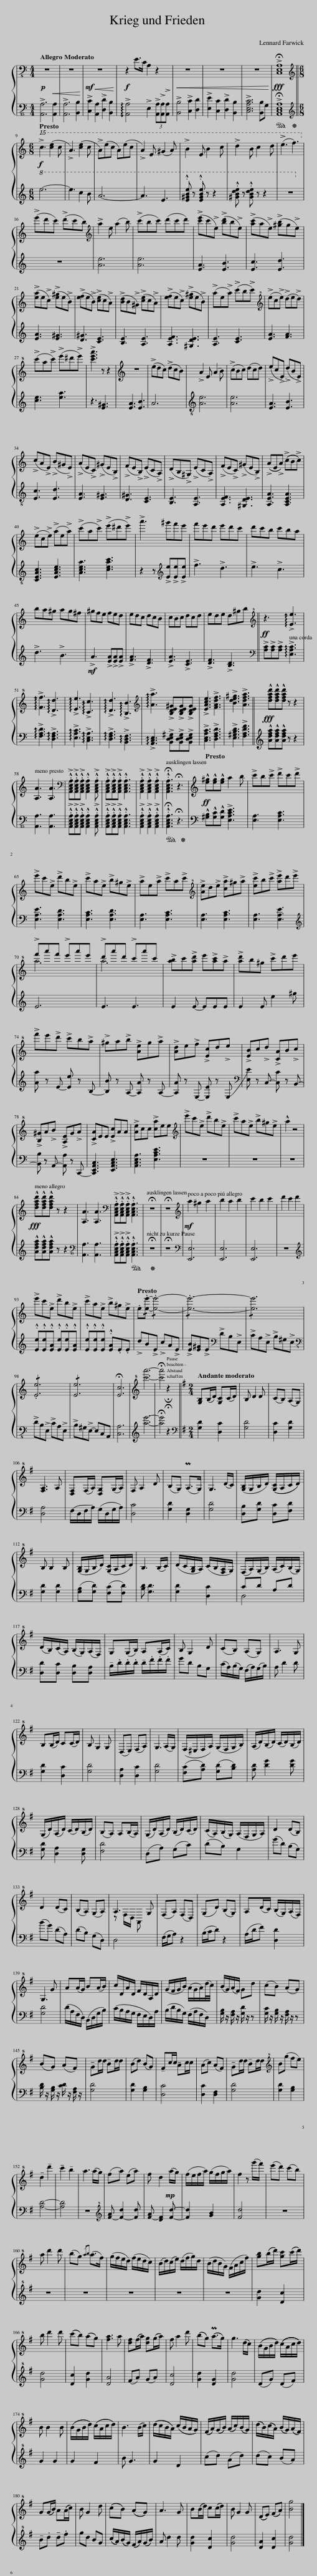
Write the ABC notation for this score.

X:1
%%score { ( 1 3 ) | ( 2 4 ) }
L:1/8
Q:1/4=116
M:4/4
I:linebreak $
K:C
V:1 bass-8
V:3 bass-8
V:2 bass-15
V:4 bass-15
V:1
!p! z8 | z8 |!mf! z8 |!f! z2 E>C A,2 z2 | z8 | %5
 z8 | z8 |!fff! !>!!fermata![C,E,A,]8 ||$[M:6/8][K:treble][Q:3/8=176]!f!!8va(! !>!c''3 ([c''e'']2 c'' | !>!a'3) ([c''e'']2 c'' | %10
 !>!a')(e''c'' a')(e''c'' | !>!a'2) e' (^g'2 a') | !>!b'2 e' b'2 c'' | !>!d''2 b' c''2 d'' | (!>!e''3 f''3)!8va)! |$ %15
 (!>!e'd'c') (!>!d'c'b) |[K:treble] !>!a2 e (a2 b) | (!>!c'bc') (d'c'd') | (!>![c'e']c'!>!e) (!>![bd']b!>!e) | (!>![ac']a!>!e) (!>![^gb]g!>!e) |$ %20
 (!>![ea]e!>!c) (!>![e^g]e!>!B) | (!>![ef]e!>!B) (!>![ce]c!>!A) | (!>![Bd]B!>!^G) (!>![ce]c!>!A) | (!>![ef]e!>!c) (!>![e^g]e!>!B) | (!>!ae!>!a) (!>!c'b!>!c') | %25
[K:treble+8] (!>!ec!>!e) (!>!de!>!d) |$ (!>!c'a!>!c') (!>!e'^d'!>!e') | !>![c'e'a']3 z z2 | z6 | (!>!EDC) (!>!DCB,) | %30
 !>!A,2 E, (A,2 B,) | (!>!CB,C) (DCD) | (!>!EC!>!E,) (!>!DB,!>!E,) |$ (!>!CA,!>!E,) (!>!B,^G,!>!E,) | (!>!A,E,!>!C,) (!>!^G,E,!>!B,,) | %35
 (!>!F,E,!>!B,,) (!>!E,C,!>!A,,) | (!>!D,B,,!>!^G,,) (!>!E,C,!>!A,,) | (!>!F,E,!>!C,) (!>!^G,E,!>!B,,) | ((!>!A,E,!>!A,)) ((!>!CB,!>!C)) |$ (!>!EC!>!E) (!>!AE!>!A) | %40
 (!>!cA!>!c) (!>!e^d!>!e) | !>!a3 ^gfe | fed edc | dcB cBA |$ BA^G AG^F | %45
 ^GFE FED | EDC DCB, | CB,C DCD | EDE D^GB ||[K:treble+8]!ff! z3 !arpeggio!!>![Ee]3 |$ %50
 !arpeggio!!>![Ff]3 !arpeggio!!>![Dd]3 | !arpeggio!!>![Ee]3 !arpeggio!!>![Cc]3 | !arpeggio!!>![Dd]3 !arpeggio!!>![B,B]3 |[K:treble] !arpeggio!!>![Aa]3 !>![B,DE^G]!>![B,DEG]!>![B,DEG] | !>![EAce]3 !>![FAdf]3 | %55
 !>![Bde^g]3 !>![Adfa]3 ||!fff! !^![dfad']!^![dfad']!^![dfad'] z z2 |$[Q:3/8=160] [A,A]3 [A,A]3 |[K:bass] !>!.!^![A,,C,E,A,]!>!.!^![A,,C,E,A,]!>!.!^![A,,C,E,A,] .[A,,C,E,A,]2 !>!.!^![A,,C,E,A,] | !>!.!^![A,,C,E,A,]!>!.!^![A,,C,E,A,]!>!.!^![A,,C,E,A,] .[A,,C,E,A,]3 | %60
 !>!.!^![A,,C,E,A,]2 !>!.!^![A,,C,E,A,]2 !>!.!^![A,,C,E,A,]2 | .!fermata![A,,C,E,A,]3[Q:3/8=10] !fermata!z3 |[Q:3/8=176]!ff! !^![e^g]!^![eg]!^![eg] a2 b | !>!c'b!>!c' !>!d'c'!>!d' |$ !>!e'c'!>!e !>!d'b!>!e | %65
 !>!c'a!>!e !>!b^g!>!e | !>!ae!>!a !>!c'a!>!c' |[K:treble+8] !>![Ae]d!>!e !>![ca]^g!>!a | !>![ec']b!>!c' !>![ae']d'!>!e' |$ !>!f'a'f' !>!e'a'e' | %70
 !>!d'a'd' !>!c'a'c' | !>![ab]c'!>![ad'] e'!>![ac']!>!a | !>![ad']b^g !>!c'd'e' |$ !>!f'e'!>!d' !>!c'b!>!a | !>!^ga!>!b !>![Ae]g!>!a | %75
 !>![Ad]e!>!f !>![Ec]d!>!e | !>![EB]c!>!d !>![CA]B!>!c |$ !>![B,^G]A!>!B !>![A,E]G!>!A | !>![CA]EE !>![Ec]AA | !>![Ae]cc !>![ca]ee | %80
[K:treble] !>!e'c'!>!e !>!d'b!>!e | !>!c'a!>!e !>!b^g!>!e | !^!a2 z4 |$!fff![Q:3/8=168] !^![dfad']!^![dfad']!^![dfad'] z z2 | [A,A]3 [A,A]3 | %85
[K:bass] !>!.!^![A,,C,E,A,]!>!.!^![A,,C,E,A,]!>!.!^![A,,C,E,A,] .[A,,C,E,A,]3 | !fermata!z6 |[Q:3/8=66] !fermata!z6 |[K:treble]!mf![Q:3/8=60] a2[Q:3/8=70] ^g2[Q:3/8=80] a2 |[Q:3/8=90] b2[Q:3/8=100] a2[Q:3/8=110] b2 | %90
[Q:3/8=120] c'2[Q:3/8=130] b2[Q:3/8=140] c'2 |[Q:3/8=150] d'2[Q:3/8=160] c'2[Q:3/8=170] d'2 |$[Q:3/8=150] !>!e'c'!>!e[Q:3/8=160] !>!d'b!>!e |[Q:3/8=170] !>!c'a!>!e[Q:3/8=180] !>!b^g!>!e | .e!/!.[ee']- !/!.[ee']4- | %95
 !/!.[ee']6- | !/![ee']6 |$ !/!.[Ee]6 | !/![Ee]6 |[Q:3/8=40] !fermata![Ec]6 | %100
 [c''a'']6- | !fermata![c''a'']4 !fermata!z2 ||[K:G][M:2/4][Q:1/4=100] [GB](B/d/) [Gc](c/d/) | B d2 d | (cB) (AG) |$ %105
 [FA]3 A | [DF](F/A/) [DG](G/A/) | F A2 d | (BG) (PA>G) | G3 (d/c/) | %110
 ([GB]/G/B/d/) (([Gc]/A/c/d/)) |$ B B2 B | ([GB]/G/B/d/) ([Gc]/A/c/d/) | B3 (B/c/) | (d/c/[GB]/A/) (c/B/[FA]/G/) | %115
 (F/A/)(G/B/) (A/c/)(B/G/) |$ (d/B/)(c/A/) (B/G/)(A/F/) | G(G/B/) A(A/c/) | B G2 d | (cB) (AG) | %120
 A3 G |$ B(B/d/) c(c/d/) | B G2 G | (DE) (FA) | G3 (A/G/) | %125
 (F/^E/F/A/) (G/F/G/B/) | (A/d/)(B/d/) (c/d/)(B/d/) |$ (G/d/)(A/d/) (c/d/)(B/d/) | (BA) A(B/A/) | (G/d/)(A/d/) (B/d/)(c/d/) | %130
 (c/A/)(B/G/) (A/F/G/A/) | d2 (dB) |$ d2 (dc) | (BA) (GA) | A3 G | %135
 (FA) (FD) | (Gd) (BG) | A(d/c/) (B/G/)(A/F/) |$ G3 g | a(a/g/) b(a/b/) | %140
 c'/d/a/d/ f/d/A/d/ | (g/f/g/b/) (a/g/a/)(d'/4c'/4) | (b/g/)(a/f/) gd' | (c'b) (ag) |$ (bg) (af) | %145
 !tenuto!gd'/d'/ !tenuto!bd'/d'/ | (bd') (bg) | !tenuto!fc'/c'/ !tenuto!ac'/c'/ | (ac') (af) | !tenuto!gd'/d'/ !tenuto!bd'/d'/ | %150
[K:treble+8] B(g fe) |$ !tenuto!d2 !tenuto!d'2 | !tenuto!c'2 !tenuto!b2 | a3 (a/g/) | (fa) (ea) | %155
 f d2!mp! (a/g/) | (f/e/f/a/) (g/f/g/a/) | f2 z (g'/f'/) | (e'd') (c'b) |$ a d'2 d' | %160
 (bg){/ab} (a>f) | (g/f/e/d/) (f/e/d/c/) | (B/d/)(c/e/) (d/f/g/)d/ | (B/d/B/G/) (F/A/c/f/) | [gb]((b/d'/)) [gc']((c'/d'/)) |$ %165
 b d'2 d' | ((c'b)) ((ag)) | [fa]3 a | [df]((f/a/)) [dg]((g/a/)) | f a2 d' | %170
 ((bg)) ((Pa>g)) | g3 ((d/c/)) | ((B/G/B/d/)) ((((c/A/c/d/)))) |$ B B2 B | ((B/G/B/d/)) ((c/A/c/d/)) | %175
 B3 ((B/c/)) | ((d/c/B/A/)) ((c/B/A/G/)) | ((F/A/))((G/B/)) ((A/c/))((B/G/)) | ((d/B/))((c/A/)) ((B/G/))((A/F/)) |$ G((G/B/)) A((A/c/)) | %180
 B G2 d | ((cB)) ((AG)) | A3 G | B((B/d/)) c((c/d/)) | B G2 G | %185
 ((DE)) ((FA)) | [Bg]4 |] %187
V:2
 !>![A,,A,]6!<(! [A,,A,]2 | !>![A,,A,]6 [B,,B,]2!<)! | !>![C,C]2!<(! [A,,A,]2 !>![D,D]2 [B,,B,]2!<)! | !arpeggio!!>![A,,A,]4 !>!E,2 (3!>![A,,A,]!>![A,,A,]!>![A,,A,] |!<(! !>![B,,B,]4 !>![C,C]2 [D,D]2 | %5
 !>![E,E]2 [C,C]2 !>![D,D]2 [B,,B,]2 | !>![C,E,A,C]6 [B,,B,]G,!<)! |!ped! !>!!fermata![A,,C,E,A,]8!ped-up! ||$[M:6/8][K:treble]!8va(! e'6- | e'3 c'2 b | %10
 a6- | a3 e3 | .[e^gbe'] z .[egbe'] z z2 | .[^gbd'e'] z .[gbd'e'] z z2 | z6!8va)! |$ %15
 z6 | [Ae]6 | [Ae]6 | [EA]3 [EB]3 | [Ec]3 [Ed]3 |$ %20
 [EA]3 [E^G]3 | [D^G]3 [CE]3 | [B,E]3 [A,E]3 | [A,EF]3 [^G,DE]3 | [A,E]3 [CE]3 | %25
 [EA]3 [FA]3 |$ [ce]3 [ea]3 | z3 [E^G]3 | [EA]3 [EB]3 | A6 | %30
 [A,E]6 | [A,E]6 | [E,A,]3 [E,B,]3 |$ [E,C]3 [E,D]3 | [E,A,]3 [E,^G,]3 | %35
 [D,^G,]3 [C,E,]3 | [B,,E,]3 [A,,E,]3 | [A,,E,F,]3 [^G,,D,E,]3 | [A,,E,A,]3 [A,,C,E,A,]3 |$ [C,E,A,C]3 [E,A,CE]3 | %40
 [A,CEA]3 [CEAc]3 | z2 z[K:treble] !>![Ee]!>![Ee]!>![Ee] | !>!f3 !>!d3 | !>!e3 !>!c3 |$ !>!d3 !>!B3 | %45
!mf! !>!A3 !>![EA]!>![EA]!>![EA] | !>![FA]3 !>![DF]3 | !>![EA]3 !>![CE]3 | !>![DF]3 !>![B,D]3 ||[K:bass]!mp! !>![A,C]!>![A,C]!>![A,C] !arpeggio!!>![E,A,C]3 |$ %50
 !arpeggio!!>![F,A,D]3 !arpeggio!!>![D,F,A,]3 | !arpeggio!!>![E,A,C]3 !arpeggio!!>![C,E,A,]3 | !arpeggio!!>![D,F,A,]3 !arpeggio!!>![B,,D,F,]3 | !arpeggio!!>![A,,C,E,]3 !>![B,,D,E,^G,]!>![B,,D,E,G,]!>![B,,D,E,G,] | !>![C,E,A,C]3 !>![D,F,A,D]3 | %55
 !>![E,^G,B,D]3 !>![F,A,DF]3 || !^![Adfa]!^![Adfa]!^![Adfa] z z2 |$ [A,,,,A,,,]3 [A,,,,A,,,]3 | !>!.!^![A,,,,C,,,E,,,A,,,]!>!.!^![A,,,,C,,,E,,,A,,,]!>!.!^![A,,,,C,,,E,,,A,,,] .[A,,,,C,,,E,,,A,,,]2 !>!.!^![A,,,,C,,,E,,,A,,,] | !>!.!^![A,,,,C,,,E,,,A,,,]!>!.!^![A,,,,C,,,E,,,A,,,]!>!.!^![A,,,,C,,,E,,,A,,,] .[A,,,,C,,,E,,,A,,,]3 | %60
 !>!.!^![A,,,,C,,,E,,,A,,,]2 !>!.!^![A,,,,C,,,E,,,A,,,]2 !>!.!^![A,,,,C,,,E,,,A,,,]2 |!ped! .!fermata![A,,,,C,,,E,,,A,,,]3 !fermata!z3!ped-up! | !^![^G,B,]!^![G,C]!^![G,D] !>![E,A,CE]3 | [E,A,]3 [E,A,C]3 |$ [E,A,E]3 [E,A,D]3 | %65
 [E,A,C]3 [E,A,D]3 | [E,A,]3 [E,A,C]3 | [E,A,]3 [E,A,C]3 | [E,A,]3 [E,A,E]3 |$[K:treble] E6 | %70
 E3 E3 | E2 E- EEE | E2 E e2 ^g |$ [Aa] z E- [Ee] z B,- | [B,B] z A,- [A,A] z A,- | %75
 [A,A] z E,- [E,E] z E,- |[K:bass] [E,E] z C,- [C,C] z B,,- |$ [B,,B,] z A,,- [A,,A,] z C,,- | [C,,E,,A,,C,]3 [E,,A,,C,E,]3 | [A,,C,E,A,]3 [E,A,CE]3 | %80
 z6 | z6 | z6 |$ !^![Adfa]!^![Adfa]!^![Adfa] z z2 |[K:bass-15] [A,,A,]3 [A,,A,]3 | %85
 !>!.!^![A,,C,E,A,]!>!.!^![A,,C,E,A,]!>!.!^![A,,C,E,A,]!ped! .[A,,C,E,A,]3 | !fermata!z6!ped-up! | !fermata!z6 |[K:bass] [E,,E,]6 | [E,,E,]6 | %90
 [E,,E,]6 | z6 |$[K:treble] .[Ee].[Ee].[EA] .[Ee].[Ee].[EA] | .[Ee].[Ee].[Ee] .[EA].E.E | !>!dB!>!E !>!cA!>!E | %95
 !>![EB][E^G]!>!E[K:bass] !>!DB,!>!E, | !>!CA,!>!E, !>!B,^G,!>!E, |$[K:bass-8] !>!DB,!>!E, !>!CA,!>!E, | !>!B,^G,!>!E,- E,C,A,, | [C,A,]6 | %100
 [a'e'']6- | !fermata![a'e'']4 !fermata!z2 ||[K:G][M:2/4][K:bass] [G,D]2 [D,C]2 | [G,D]4 | [D,C]2 [G,D]2 |$ %105
 [D,A,]4 | (F,/D,/F,/A,/) (G,/D,/G,/A,/) | [D,C]4 | [G,D]2 [D,G,]2 | [G,D]4 | %110
 [D,B,][G,D] [D,C][F,D] |$ [G,D]2 [G,D]2 | ([G,B,][G,D]) ([F,C][F,D]) | [B,D] [G,D]3 | [G,D]2 [D,C]2 | %115
 CD A,D |$ [D,D][D,C] [D,B,][D,A,] | !tenuto!B,/.D/.D/.D/ !tenuto!D/.F/.F/.F/ | GD B,G, | (C/A,/)(B,/G,/) (F,/A,/)(G,/B,/) | %120
 A, D2 D |$ [G,D]2 [D,C]2 | [G,D]4 | [D,A,]2 [D,C]2 | [G,D]4 | %125
 ([F,C][A,D]) ([G,D][B,D]) | [A,D] [DG]2 [DG] |$ [G,D] [D,A,]2 [D,G,] | [F,D]4 | (D,A,) (G,C) | %130
 (DB,) G,2 | (GD) (B,G,) |$ (BG) (DA,) | (DB,) (G,D,) | D,4 | %135
 (F,/G,/A,) z2 | (B,/C/D) z2 | (A,/D/F) [D,D]2 |$ [G,D]4 | (D/A,/F,/D,/) (B,,/D,/G,/B,/) | %140
 (C/B,/A,/G,/ F,/E,/D,/)A,/ | (B,/D/B,/G,/) (F,/A,/F,/D,/) | [G,B,]/ z/ [F,A,]/ z/ [G,D]/ z/ z | [G,C]/ z/ [G,B,]/ z/ [F,A,]/ z/ z |$ [B,D]/ z/ [G,B,]/ z/ [CD]/ z/ [F,A,]/ z/ | %145
 [G,D]4 | [G,D]2 [G,B,]2 | [D,C]4 | [D,C]2 [D,F,]2 | [G,D]4 | %150
 [G,D]2 [G,B,]2 |$ [A,D]4- | [A,D]4 | z4 |[K:treble+8] [F-A] [F-d]2 [Fd] | %155
 [F-A] [DF]2 [Fd]- | [Fd]2 [GB]2 | [Fd]4 | z4 |$ z4 | %160
 z4 | z4 | z4 | z4 | [Gd]2 [Dc]2 |$ %165
 [Gd]4 | [Dc]2 [Gd]2 | [DA]4 | (FA) (GA) | [Dc]4 | %170
 [Gd]2 [DG]2 | [Gd]4 | (DG) (DF) |$ G2 G2 | G2 F2 | %175
 B G3 | G2 D2 | (cd) (Ad) | (dc) (BA) |$ !tenuto!B.d !tenuto!d.f | %180
 gd BG | ((c/A/))((B/G/)) ((F/A/))((G/B/)) | A d2 d | [Gd]2 [Dc]2 | [Gd]4 | %185
 [DA]2 [Dc]2 | [Gd]4 |] %187
V:3
 x8 | x8 | x8 | x8 | x8 | %5
 x8 | x8 | x8 ||$[M:6/8][K:treble]!8va(! x6 | x6 | %10
 x6 | x6 | x6 | x6 | x6!8va)! |$ %15
 x6 |[K:treble] x6 | x6 | x6 | x6 |$ %20
 x6 | x6 | x6 | x6 | x6 | %25
[K:treble+8] x6 |$ x6 | x6 | x6 | x6 | %30
 x6 | x6 | x6 |$ x6 | x6 | %35
 x6 | x6 | x6 | x6 |$ x6 | %40
 x6 | x6 | x6 | x6 |$ x6 | %45
 x6 | x6 | x6 | x6 ||[K:treble+8] x6 |$ %50
 x6 | x6 | x6 |[K:treble] x6 | x6 | %55
 x6 || x6 |$ x6 |[K:bass] x6 | x6 | %60
 x6 | x6 | x6 | x6 |$ x6 | %65
 x6 | x6 |[K:treble+8] x6 | x6 |$ a6 | %70
 a6 | x6 | x6 |$ x6 | x6 | %75
 x6 | x6 |$ x6 | x6 | x6 | %80
[K:treble] x6 | x6 | x6 |$ x6 | x6 | %85
[K:bass] x6 | x6 | x6 |[K:treble] x6 | x6 | %90
 x6 | x6 |$ x6 | x6 | x6 | %95
 x6 | x6 |$ x6 | x6 | x6 | %100
 x6 | x6 ||[K:G][M:2/4] x4 | x4 | x4 |$ %105
 x4 | x4 | x4 | x4 | x4 | %110
 x4 |$ x4 | x4 | x4 | x4 | %115
 x4 |$ x4 | x4 | x4 | x4 | %120
 x4 |$ x4 | x4 | x4 | x4 | %125
 x4 | x4 |$ x4 | x4 | x4 | %130
 x4 | x4 |$ x4 | x4 | z F/D/ A, x | %135
 x4 | x4 | x4 |$ x4 | x4 | %140
 x4 | x4 | x4 | x4 |$ x4 | %145
 x4 | x4 | x4 | x4 | x4 | %150
[K:treble+8] x4 |$ x4 | x4 | x4 | x4 | %155
 x4 | x4 | x4 | x4 |$ x4 | %160
 x4 | x4 | x4 | x4 | x4 |$ %165
 x4 | x4 | x4 | x4 | x4 | %170
 x4 | x4 | x4 |$ x4 | x4 | %175
 x4 | x4 | x4 | x4 |$ x4 | %180
 x4 | x4 | x4 | x4 | x4 | %185
 x4 | x4 |] %187
V:4
 x8 | x8 | x8 | x8 | x8 | %5
 x8 | x8 | x8 ||$[M:6/8][K:treble]!8va(! x6 | x6 | %10
 x6 | x6 | x6 | x6 | x6!8va)! |$ %15
 x6 | x6 | x6 | x6 | x6 |$ %20
 x6 | x6 | x6 | x6 | x6 | %25
 x6 |$ x6 | x6 | x6 | x6 | %30
 x6 | x6 | x6 |$ x6 | x6 | %35
 x6 | x6 | x6 | x6 |$ x6 | %40
 x6 | x3[K:treble] x3 | x6 | x6 |$ x6 | %45
 x6 | x6 | x6 | x6 ||[K:bass] x6 |$ %50
 x6 | x6 | x6 | x6 | x6 | %55
 x6 || x6 |$ x6 | x6 | x6 | %60
 x6 | x6 | x6 | x6 |$ x6 | %65
 x6 | x6 | x6 | x6 |$[K:treble] x6 | %70
 x6 | x6 | x6 |$ x6 | x6 | %75
 x6 |[K:bass] x6 |$ x6 | x6 | x6 | %80
 x6 | x6 | x6 |$ x6 |[K:bass-15] x6 | %85
 x6 | x6 | x6 |[K:bass] x6 | x6 | %90
 x6 | x6 |$[K:treble] x6 | x6 | x6 | %95
 x3[K:bass] x3 | x6 |$[K:bass-8] x6 | x6 | x6 | %100
 x6 | x6 ||[K:G][M:2/4][K:bass] x4 | x4 | x4 |$ %105
 x4 | x4 | x4 | x4 | x4 | %110
 x4 |$ x4 | x4 | x4 | x4 | %115
 D,4 |$ x4 | x4 | x4 | x4 | %120
 x4 |$ x4 | x4 | x4 | x4 | %125
 x4 | x4 |$ x4 | x4 | x4 | %130
 x4 | x4 |$ x4 | x4 | x4 | %135
 x4 | x4 | x4 |$ x4 | x4 | %140
 x4 | x4 | x4 | x4 |$ x4 | %145
 x4 | x4 | x4 | x4 | x4 | %150
 x4 |$ x4 | x4 | x4 |[K:treble+8] x4 | %155
 x4 | x4 | x4 | x4 |$ x4 | %160
 x4 | x4 | x4 | x4 | x4 |$ %165
 x4 | x4 | x4 | x4 | x4 | %170
 x4 | x4 | x4 |$ x4 | x4 | %175
 x4 | x4 | x4 | x4 |$ x4 | %180
 x4 | x4 | x4 | x4 | x4 | %185
 x4 | x4 |] %187
